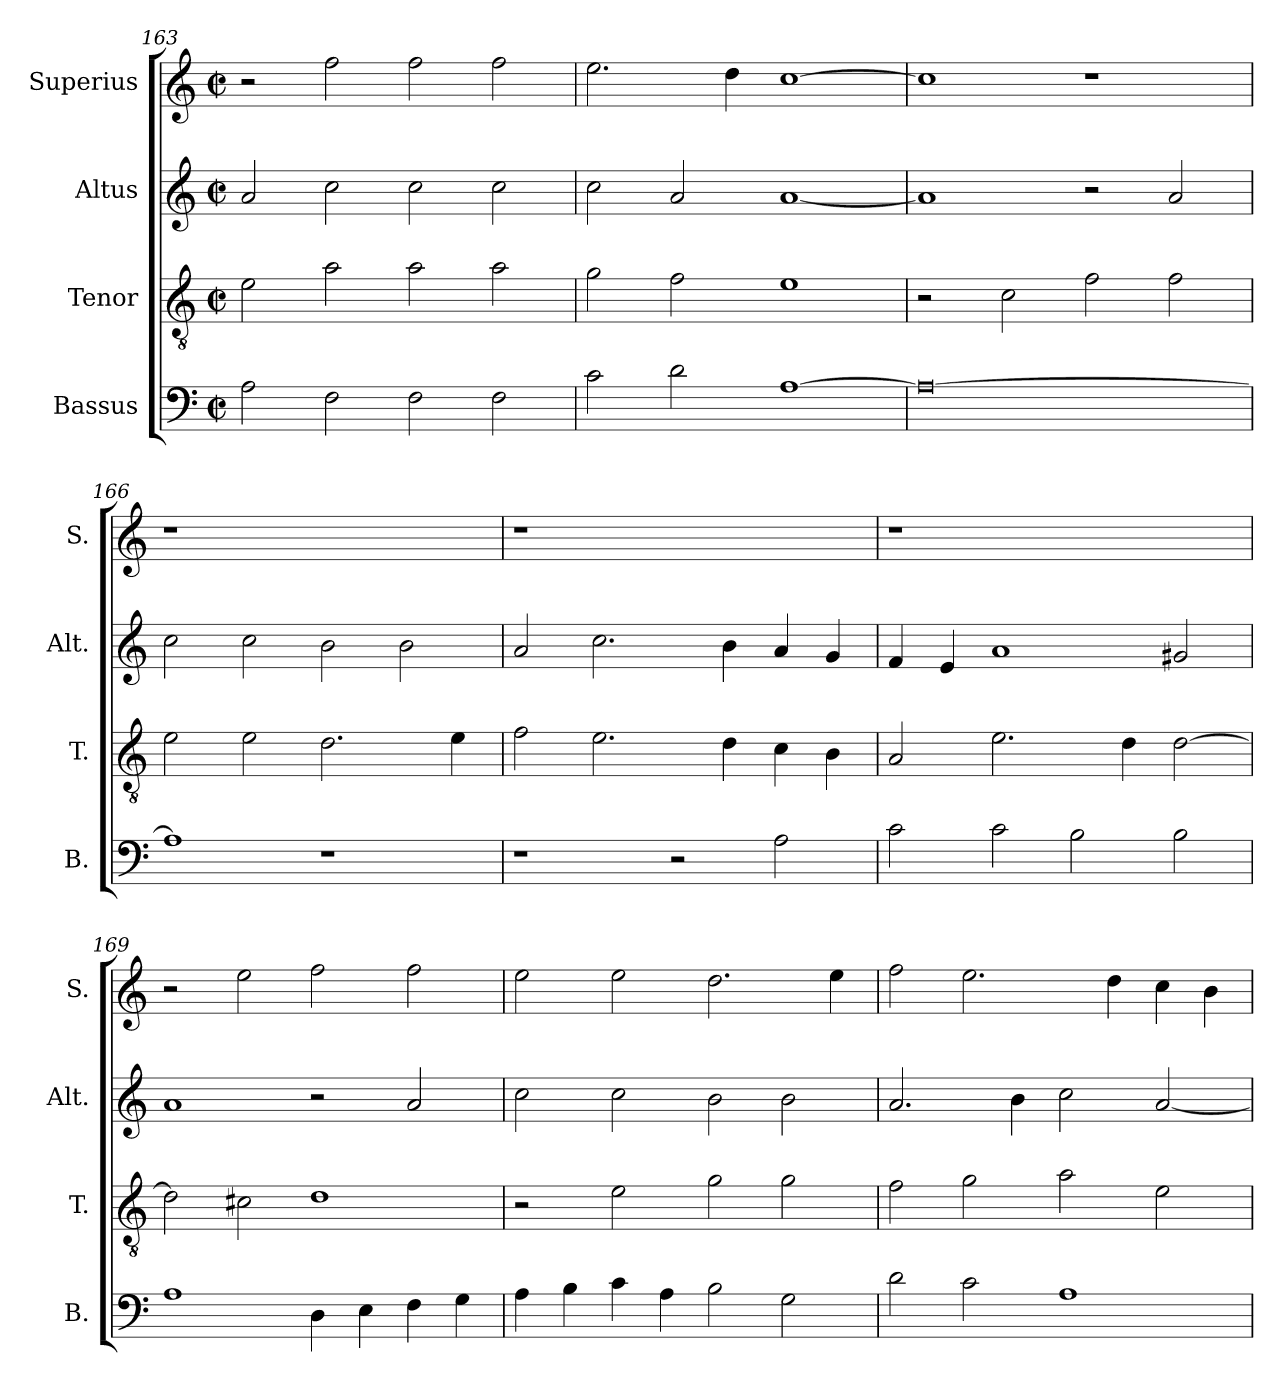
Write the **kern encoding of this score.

**kern	**kern	**kern	**kern
*part4	*part3	*part2	*part1
*staff4	*staff3	*staff2	*staff1
*I"Bassus	*I"Tenor	*I"Altus	*I"Superius
*I'B.	*I'T.	*I'Alt.	*I'S.
!!LO:PB:g=z
*clefF4	*clefGv2	*clefG2	*clefG2
*	*ITrd7c12	*	*
*k[]	*k[]	*k[]	*k[]
*C:	*C:	*C:	*C:
*M2/2	*M2/2	*M2/2	*M2/2
*met(c|)	*met(c|)	*met(c|)	*met(c|)
=163	=163	=163	=163
2Ai\	2Ei\	2ai/	2r
2Fi\	2Ai\	2cci\	2ffi\
2Fi\	2Ai\	2cci\	2ffi\
2Fi\	2Ai\	2cci\	2ffi\
=164	=164	=164	=164
2ci\	2Gi\	2cci\	2.eei\
2di\	2Fi\	2ai/	.
.	.	.	4ddi\
[>1Ai	1Ei	[<1ai	[>1cci
=165	=165	=165	=165
0Ai_>	2r	1ai]	1cci]
.	2Ci\	.	.
.	2Fi\	2r	1r
.	2Fi\	2ai/	.
=166	=166	=166	=166
!	!	!	!LO:N:vis=1
1Ai]	2Ei\	2cci\	1r
.	2Ei\	2cci\	.
1r	2.Di\	2bi\	1ryy
.	.	2bi\	.
.	4Ei\	.	.
=167	=167	=167	=167
!	!	!	!LO:N:vis=1
1r	2Fi\	2ai/	1r
.	2.Ei\	2.cci\	.
2r	.	.	1ryy
.	4Di\	4bi\	.
2Ai\	4Ci\	4ai/	.
.	4BBi\	4gi/	.
!!LO:LB:g=z
=168	=168	=168	=168
!	!	!	!LO:N:vis=1
2ci\	2AAi/	4fi/	1r
.	.	4ei/	.
2ci\	2.Ei\	1ai	.
2Bi\	.	.	1ryy
.	4Di\	.	.
2Bi\	[>2Di\	2g#Xi/	.
=169	=169	=169	=169
1Ai	2Di\]	1ai	2r
.	2C#Xi\	.	2eei\
4Di\	1Di	2r	2ffi\
4Ei\	.	.	.
4Fi\	.	2ai/	2ffi\
4Gi\	.	.	.
=170	=170	=170	=170
4Ai\	2r	2cci\	2eei\
4Bi\	.	.	.
4ci\	2Ei\	2cci\	2eei\
4Ai\	.	.	.
2Bi\	2Gi\	2bi\	2.ddi\
2Gi\	2Gi\	2bi\	.
.	.	.	4eei\
=171	=171	=171	=171
2di\	2Fi\	2.ai/	2ffi\
2ci\	2Gi\	.	2.eei\
.	.	4bi\	.
1Ai	2Ai\	2cci\	.
.	.	.	4ddi\
.	2Ei\	[<2ai/	4cci\
.	.	.	4bi\
=	=	=	=
*-	*-	*-	*-
